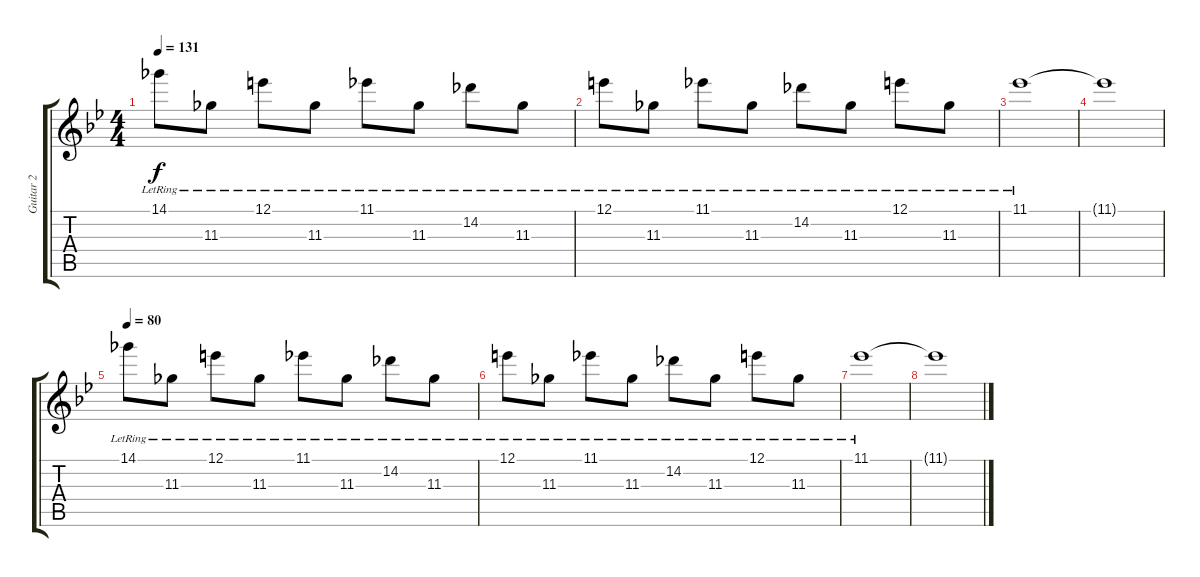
\track ("Guitar 2" "Guitar 2") {instrument overdrivenguitar}
\staff {score tabs}
\tuning (E4 B3 G3 D3 A2 E2) {hide}
\ts (4 4)
\tempo 131
\clef g2
\ks bb
14.1{lr}.8{dy f} 11.3{lr}.8 12.1{lr}.8 11.3{lr}.8 11.1{lr}.8 11.3{lr}.8 14.2{lr}.8 11.3{lr}.8 |
12.1{lr}.8 11.3{lr}.8 11.1{lr}.8 11.3{lr}.8 14.2{lr}.8 11.3{lr}.8 12.1{lr}.8 11.3{lr}.8 |
11.1{lr}.1 |
11.1{t}.1 |
\tempo 80
14.1{lr}.8 11.3{lr}.8 12.1{lr}.8 11.3{lr}.8 11.1{lr}.8 11.3{lr}.8 14.2{lr}.8 11.3{lr}.8 |
12.1{lr}.8 11.3{lr}.8 11.1{lr}.8 11.3{lr}.8 14.2{lr}.8 11.3{lr}.8 12.1{lr}.8 11.3{lr}.8 |
11.1{lr}.1 |
11.1{t}.1
